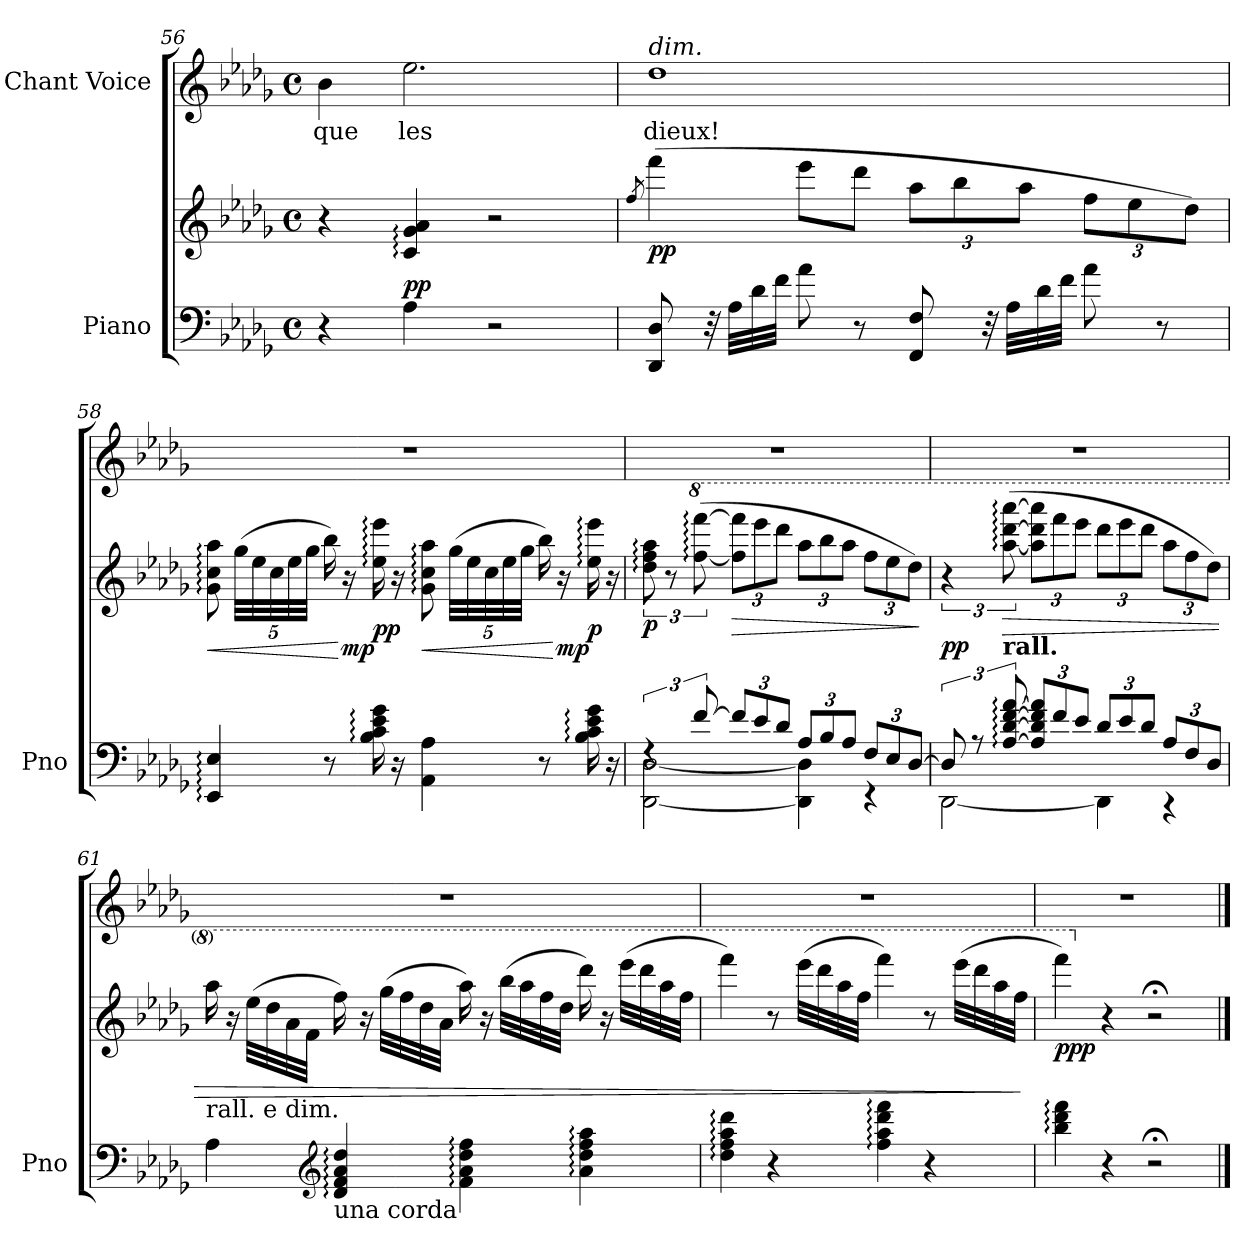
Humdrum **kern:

**kern	**kern	**dynam	**kern	**text
*part2	*part2	*part2	*part1	*part1
*staff3	*staff2	*staff2/3	*staff1	*staff1
*I"Piano	*	*	*I"Chant Voice	*
*I'Pno	*	*	*	*
*clefF4	*clefG2	*	*clefG2	*
*k[b-e-a-d-g-]	*k[b-e-a-d-g-]	*	*k[b-e-a-d-g-]	*
*M4/4	*M4/4	*	*M4/4	*
*met(c)	*met(c)	*	*met(c)	*
=56	=56	=56	=56	=56
!	!	!	!	!LO:LY:b
4r	4r	.	4b-\	que
!	!	!LO:DY:a=2	!	!LO:LY:b
4A-\	4c/: 4g-/: 4a-/:	pp	2.ee-\	les
2r	2r	.	.	.
!!LO:LB:g=z
=57	=57	=57	=57	=57
*	*	*	*MM96	*
.	8qff/	.	.	.
!	!	!	!LO:TX:a:i:t=dim.	!
!	!	!LO:DY:b	!	!LO:LY:b
8DD-/ 8D-/	(>4fff\	pp	1dd-	dieux!
32r	.	.	.	.
32A-\LLL	.	.	.	.
32d-\	.	.	.	.
32f\JJJ	.	.	.	.
8a-\	8eee-\L	.	.	.
8r	8ddd-\J	.	.	.
*	*Xbrackettup	*	*	*
8FF/ 8F/	12aa-\L	.	.	.
.	12bb-\	.	.	.
32r	.	.	.	.
32A-\LLL	.	.	.	.
.	12aa-\J	.	.	.
32d-\	.	.	.	.
32f\JJJ	.	.	.	.
8a-\	12ff\L	.	.	.
.	12ee-\	.	.	.
8r	.	.	.	.
.	12dd-\J)	.	.	.
=58	=58	=58	=58	=58
!	!	!LO:HP:b	!	!
4EE-/: 4E-/:	8g-\: 8cc\: 8aa-\:	<	1r	.
.	(>40gg-\LLL	.	.	.
.	40ee-\	.	.	.
.	40cc\	.	.	.
.	40ee-\	.	.	.
.	40gg-\JJJ	.	.	.
8r	16bb-\)	.	.	.
!	!	!LO:DY:n=1:b	!	!
.	16r	[ mp	.	.
!	!	!LO:DY:n=2:b	!	!
16B-\: 16c\: 16e-\: 16g-\:	16ee-\: 16eee-\:	pp	.	.
16r	16r	.	.	.
!	!	!LO:HP:b	!	!
4AA-\ 4A-\	8g-\: 8cc\: 8aa-\:	<	.	.
.	(>40gg-\LLL	.	.	.
.	40ee-\	.	.	.
.	40cc\	.	.	.
.	40ee-\	.	.	.
.	40gg-\JJJ	.	.	.
8r	16bb-\)	.	.	.
!	!	!LO:DY:n=3:b	!	!
.	16r	[ mp	.	.
!	!	!LO:DY:n=4:b	!	!
16B-\: 16c\: 16e-\: 16g-\:	16ee-\: 16eee-\:	p	.	.
16r	16r	.	.	.
!!LO:LB:g=z
=59	=59	=59	=59	=59
*^	*	*	*	*
*	*	*brackettup	*	*	*
!	!	!	!LO:DY:b	!	!
6rF	[2DD-\ [2D-\	12dd-\: 12ff\: 12aa-\:	p	1r	.
.	.	12r	.	.	.
*	*	*8va	*	*	*
[12f/	.	(>[12fff\: [12ffff\:	.	.	.
*Xbrackettup	*	*Xbrackettup	*	*	*
!	!	!	!LO:HP:b	!	!
12f/L]	.	12fff\] 12ffff\]L	>	.	.
12e-/	.	12eeee-\	.	.	.
12d-/J	.	12dddd-\J	.	.	.
12A-/L	4DD-\] 4D-\]	12aaa-\L	.	.	.
12B-/	.	12bbb-\	.	.	.
12A-/J	.	12aaa-\J	.	.	.
12F/L	4r	12fff\L	.	.	.
12E-/	.	12eee-\	.	.	.
[12D-/J	.	12ddd-\J)	.	.	.
*v	*v	*	*	*	*
.	.	]	.	.
=60	=60	=60	=60	=60
*brackettup	*brackettup	*	*	*
*^	*	*	*	*
!	!	!	!LO:DY:a=2	!	!
*	*	*	*	*^	*
*	*	*	*	*	*^	*
12D-/]	[2DD-\	6r	pp	1r	4ryy	2.ryy	.
12r	.	.	.	.	.	.	.
!LO:TX:a:B:t=rall.	!	!	!	!	!	!	!
!	!	!	!LO:HP:b	!	!	!	!
[12A-/: [12d-/: [12f/: [12a-/:	.	(>[12aaa-\: [12dddd-\: [12aaaa-\:	>	.	.	.	.
*Xbrackettup	*	*Xbrackettup	*	*	*	*	*
*	*	*	*	*MM90	*	*	*
12A-/] 12d-/] 12f/] 12a-/]L	.	12aaa-\] 12dddd-\] 12aaaa-\]L	.	.	2.ryy	.	.
12f/	.	12ffff\	.	.	.	.	.
12e-/J	.	12eeee-\J	.	.	.	.	.
12d-/L	4DD-\]	12dddd-\L	.	.	.	.	.
12e-/	.	12eeee-\	.	.	.	.	.
12d-/J	.	12dddd-\J	.	.	.	.	.
*	*	*	*	*MM84	*	*	*
12A-/L	4r	12aaa-\L	.	.	.	4ryy	.
12F/	.	12fff\	.	.	.	.	.
12D-/J	.	12ddd-\J)	.	.	.	.	.
*v	*v	*	*	*	*	*	*
!!LO:LB:g=z
=61	=61	=61	=61	=61	=61	=61
!	!LO:TX:b:t=rall.  e  dim.	!	!	!	!	!
*	*	*	*	*v	*v	*
4A-\	16aaa-\	.	1r	4.ryy	.
.	16r	.	.	.	.
.	(>32eee-\LLL	.	.	.	.
.	32ddd-\	.	.	.	.
.	32aa-\	.	.	.	.
.	32ff\JJJ	.	.	.	.
*clefG2	*	*	*	*	*
!LO:TX:b:t=una corda	!	!	!	!	!
4d-/: 4f/: 4a-/: 4dd-/:	16fff\)	.	.	.	.
.	16r	.	.	.	.
*	*	*	*MM76	*	*
.	(>32ggg-\LLL	.	.	2ryy	.
.	32fff\	.	.	.	.
.	32ddd-\	.	.	.	.
.	32aa-\JJJ	.	.	.	.
4f\: 4a-\: 4dd-\: 4ff\:	16aaa-\)	.	.	.	.
.	16r	.	.	.	.
.	(>32bbb-\LLL	.	.	.	.
.	32aaa-\	.	.	.	.
.	32fff\	.	.	.	.
.	32ddd-\JJJ	.	.	.	.
4a-\: 4dd-\: 4ff\: 4aa-\:	16dddd-\)	.	.	.	.
.	16r	.	.	.	.
*	*	*	*MM66	*	*
.	(>32eeee-\LLL	.	.	8ryy	.
.	32dddd-\	.	.	.	.
.	32aaa-\	.	.	.	.
.	32fff\JJJ	.	.	.	.
=62	=62	=62	=62	=62	=62
*	*	*	*	*^	*
4dd-\: 4ff\: 4aa-\: 4ddd-\:	4ffff\)	.	1r	4.ryy	2ryy	.
4r	8r	.	.	.	.	.
*	*	*	*MM45	*	*	*
.	(>32eeee-\LLL	.	.	2ryy	.	.
.	32dddd-\	.	.	.	.	.
.	32aaa-\	.	.	.	.	.
.	32fff\JJJ	.	.	.	.	.
4ff\: 4aa-\: 4ddd-\: 4fff\:	4ffff\)	.	.	.	4...ryy	.
4r	8r	.	.	.	.	.
*	*	*	*MM30	*	*	*
.	(>32eeee-\LLL	.	.	8ryy	.	.
.	32dddd-\	.	.	.	.	.
.	32aaa-\	.	.	.	.	.
*	*	*	*MM15	*	*	*
.	32fff\JJJ	.	.	.	32ryy	.
.	.	]	.	.	.	.
=63	=63	=63	=63	=63	=63	=63
!	!	!LO:DY:b	!	!	!	!
*	*	*	*v	*v	*v	*
4bb-\: 4ddd-\: 4fff\:	4ffff\)	ppp	1r	.
*	*X8va	*	*	*
4r	4r	.	.	.
2r;<	2r;<	.	.	.
==	==	==	==	==
*-	*-	*-	*-	*-
